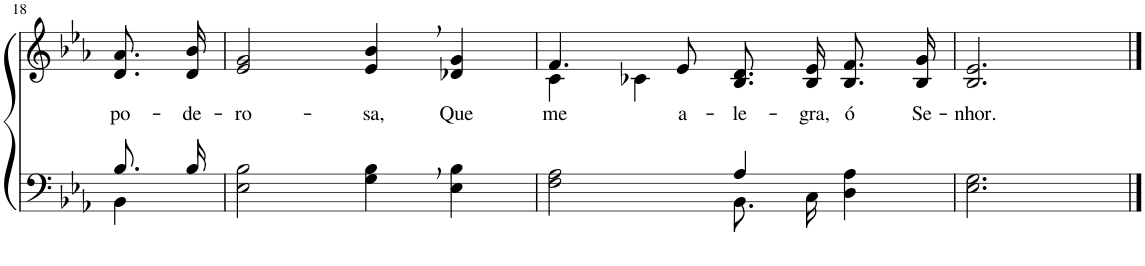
**kern	**kern	**text
*part2	*part1	*part1
*staff2	*staff1	*staff1
*I"Parte III e IV	*I"Parte I e II	*
!!LO:PB:g=z
*clefF4	*clefG2	*
*k[b-e-a-]	*k[b-e-a-]	*
*M4/4	*M4/4	*
=18	=18	=18
*^	*	*
!	!	!	!LO:LY:b
8.B-/L	4BB-\	8.d/ 8.a-/L	po-
!	!	!	!LO:LY:b
16B-/Jk	.	16d/ 16b-/Jk	-de-
*v	*v	*	*
=19	=19	=19
!	!	!LO:LY:b
2E-\ 2B-\	2e-/ 2g/	-ro-
!	!	!LO:LY:b
4G\, 4B-\,	4e-/, 4b-/,	-sa,
!	!	!LO:LY:b
4E-\ 4B-\	4d-X/ 4g/	Que
=20	=20	=20
*^	*^	*
!	!	!	!	!LO:LY:b
2ryy	2F\ 2A-\	4.f/	4c\	me
.	.	.	4c-X\	.
!	!	!	!	!LO:LY:b
.	.	8e-/	.	a-
!	!	!	!	!LO:LY:b
4A-/	8.BB-\L	8.B-/ 8.d/L	2ryy	-le-
!	!	!	!	!LO:LY:b
.	16C\Jk	16B-/ 16e-/Jk	.	-gra,
!	!	!	!	!LO:LY:b
4ryy	4D\ 4A-\	8.B-/ 8.f/L	.	ó
!	!	!	!	!LO:LY:b
.	.	16B-/ 16g/Jk	.	Se-
*v	*v	*	*	*
*	*v	*v	*
=21	=21	=21
!	!	!LO:LY:b
2.E-\ 2.G\	2.B-/ 2.e-/	-nhor.
==	==	==
*-	*-	*-
